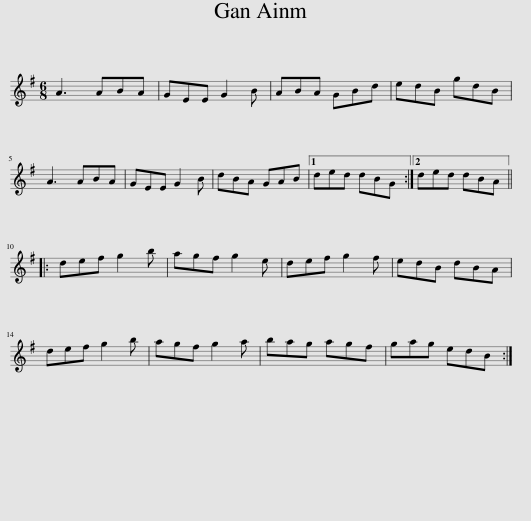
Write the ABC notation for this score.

X:1
L:1/8
M:6/8
I:linebreak $
K:G
V:1 treble
V:1
 A3 ABA | GEE G2 B | ABA GBd | edB gdB |$ A3 ABA | %5
 GEE G2 B | dBA GAB |1 ded dBG :|2 ded dBA |:$ def g2 b | %10
 agf g2 e | def g2 f | edB dBA |$ def g2 b | agf g2 a | %15
 bag agf | gag edB :| %17
